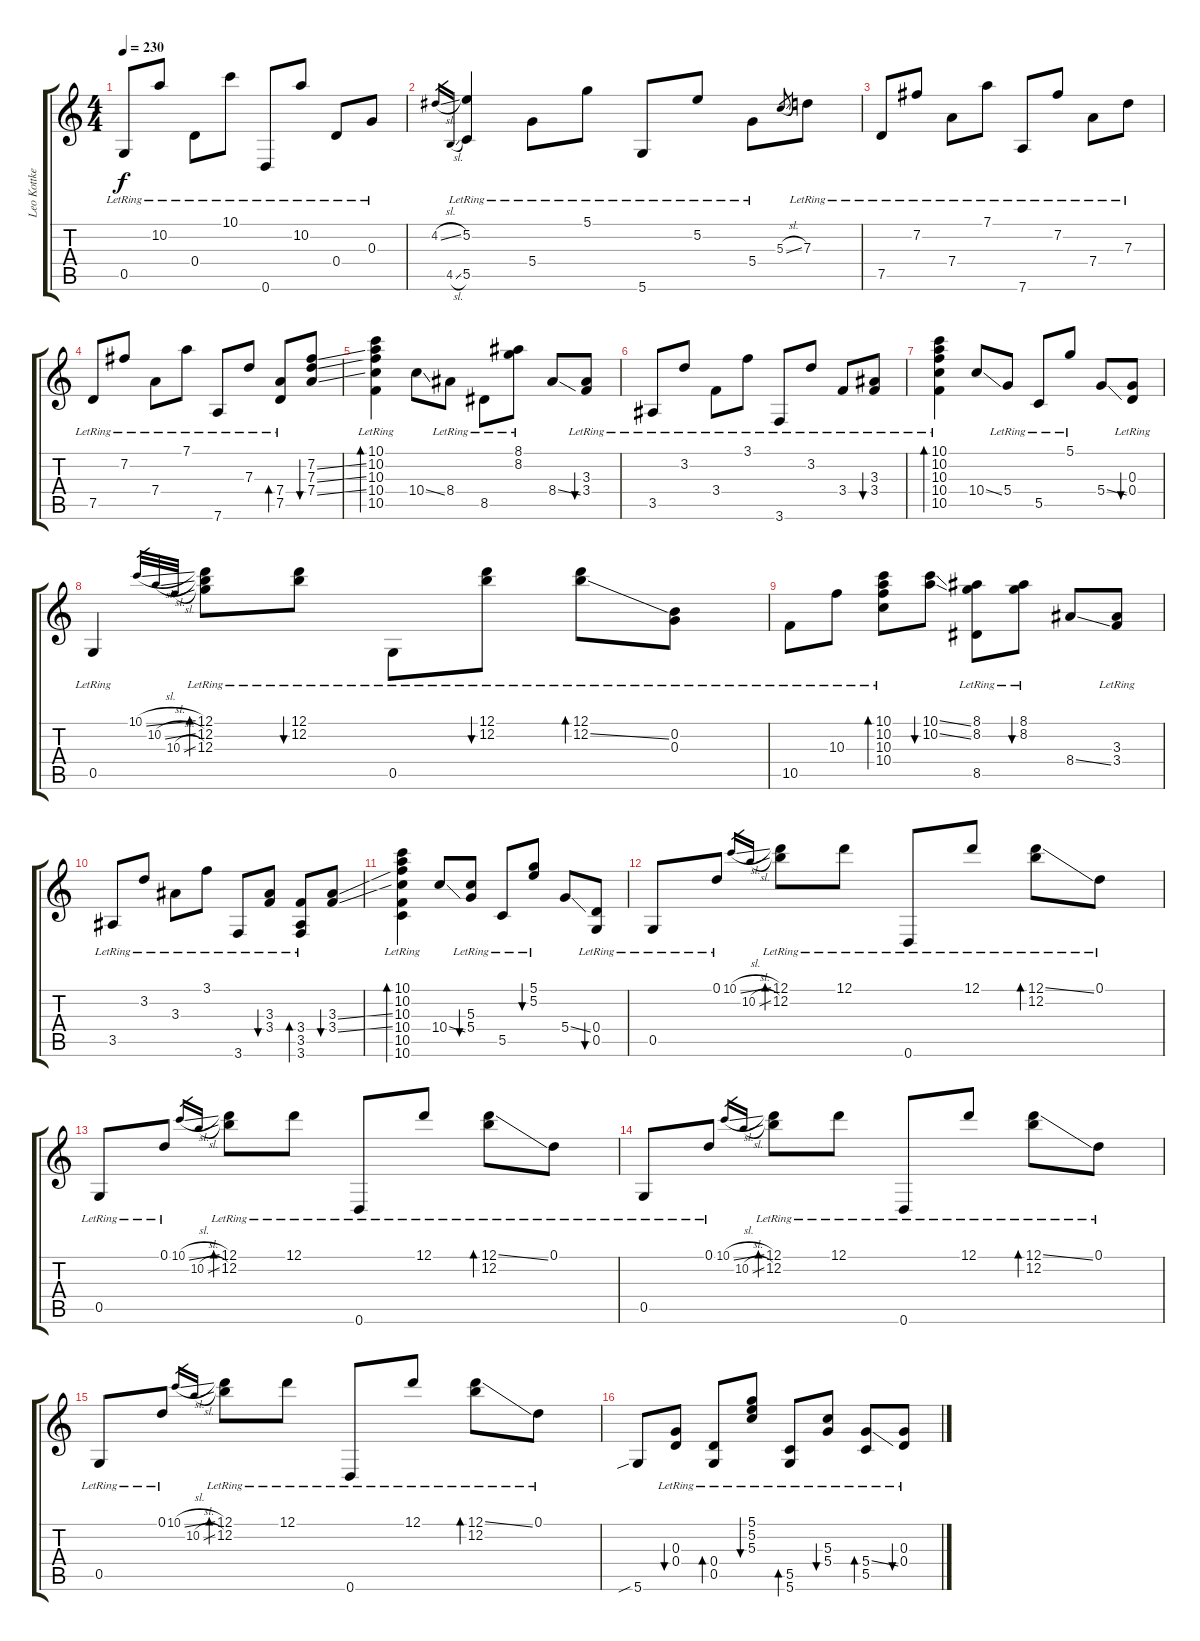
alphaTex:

\track ("Leo Kottke" "Leo Kottke") {instrument acousticguitarsteel}
\staff {score tabs}
\tuning (D4 B3 G3 D3 G2 D2) {hide}
\ts (4 4)
\tempo 230
\clef g2
\ks c
0.5{lr}.8{dy f} 10.2{lr}.8 0.4{lr}.8 10.1{lr}.8 0.6{lr}.8 10.2{lr}.8 0.4{lr}.8 0.3{lr}.8 |
4.2{sl}.16{gr} 4.5{sl}.16{gr} (5.2{lr} 5.5{lr}).4 5.4{lr}.8 5.1{lr}.8 5.6{lr}.8 5.2{lr}.8 5.4{lr}.8 5.3{sl}.8{gr} 7.3{lr}.8 |
7.5{lr}.8 7.2{lr}.8 7.4{lr}.8 7.1{lr}.8 7.6{lr}.8 7.2{lr}.8 7.4{lr}.8 7.3{lr}.8 |
7.5{lr}.8 7.2{lr}.8 7.4{lr}.8 7.1{lr}.8 7.6{lr}.8 7.3{lr}.8 (7.4{lr} 7.5{lr}).8{bd 30} (7.2{ss} 7.3{ss} 7.4{ss}).8{bu 30} |
(10.1{lr} 10.2{lr} 10.3{lr} 10.4{lr} 10.5{lr}).4{bd 30} 10.4{ss}.8 8.4{lr}.8 8.5{lr}.8 (8.1{lr} 8.2{lr}).8 8.4{ss}.8 (3.3{lr} 3.4{lr}).8{bu 30} |
3.5{lr}.8 3.2{lr}.8 3.4{lr}.8 3.1{lr}.8 3.6{lr}.8 3.2{lr}.8 3.4{lr}.8 (3.3{lr} 3.4{lr}).8{bu 30} |
(10.1{lr} 10.2{lr} 10.3{lr} 10.4{lr} 10.5{lr}).4{bd 30} 10.4{ss}.8 5.4{lr}.8 5.5{lr}.8 5.1{lr}.8 5.4{ss}.8 (0.3{lr} 0.4{lr}).8{bu 30} |
0.5{lr}.4 10.1{sl}.32{gr} 10.2{sl}.32{gr} 10.3{sl}.32{gr} (12.1{lr} 12.2{lr} 12.3{lr}).8{bd 30} (12.1{lr} 12.2{lr}).8{bu 30} 0.5{lr}.8 (12.1{lr} 12.2{lr}).8{bu 30} (12.1{lr} 12.2{ss}).8{bd 30} (0.2{lr} 0.3{lr}).8 |
10.5{lr}.8 10.3{lr}.8 (10.1{lr} 10.2{lr} 10.3{lr} 10.4{lr}).8{bd 30} (10.1{ss} 10.2{ss}).8{bu 30} (8.1{lr} 8.2{lr} 8.5{lr}).8 (8.1{lr} 8.2{lr}).8{bu 30} 8.4{ss}.8 (3.3{lr} 3.4{lr}).8 |
3.5{lr}.8 3.2{lr}.8 3.3{lr}.8 3.1{lr}.8 3.6{lr}.8 (3.3{lr} 3.4{lr}).8{bu 30} (3.4{lr} 3.5{lr} 3.6{lr}).8{bd 30} (3.3{ss} 3.4{ss}).8{bu 30} |
(10.1{lr} 10.2{lr} 10.3{lr} 10.4{lr} 10.5{lr} 10.6{lr}).4{bd 30} 10.4{ss}.8 (5.3{lr} 5.4{lr}).8{bu 30} 5.5{lr}.8 (5.1{lr} 5.2{lr}).8{bu 30} 5.4{ss}.8 (0.4{lr} 0.5{lr}).8{bu 30} |
0.5{lr}.8 0.1{lr}.8 10.1{sl}.16{gr} 10.2{sl}.16{gr} (12.1{lr} 12.2{lr}).8{bd 30} 12.1{lr}.8 0.6{lr}.8 12.1{lr}.8 (12.1{ss} 12.2{lr}).8{bd 30} 0.1{lr}.8 |
0.5{lr}.8 0.1{lr}.8 10.1{sl}.16{gr} 10.2{sl}.16{gr} (12.1{lr} 12.2{lr}).8{bd 30} 12.1{lr}.8 0.6{lr}.8 12.1{lr}.8 (12.1{ss} 12.2{lr}).8{bd 30} 0.1{lr}.8 |
0.5{lr}.8 0.1{lr}.8 10.1{sl}.16{gr} 10.2{sl}.16{gr} (12.1{lr} 12.2{lr}).8{bd 30} 12.1{lr}.8 0.6{lr}.8 12.1{lr}.8 (12.1{ss} 12.2{lr}).8{bd 30} 0.1{lr}.8 |
0.5{lr}.8 0.1{lr}.8 10.1{sl}.16{gr} 10.2{sl}.16{gr} (12.1{lr} 12.2{lr}).8{bd 30} 12.1{lr}.8 0.6{lr}.8 12.1{lr}.8 (12.1{ss} 12.2{lr}).8{bd 30} 0.1{lr}.8 |
5.6{sib}.8 (0.3{lr} 0.4{lr}).8{bu 30} (0.4{lr} 0.5{lr}).8{bd 30} (5.1{lr} 5.2{lr} 5.3{lr}).8{bu 30} (5.5{lr} 5.6{lr}).8{bd 30} (5.3{lr} 5.4{lr}).8{bu 30} (5.4{ss} 5.5{lr}).8{bd 30} (0.3{lr} 0.4{lr}).8{bu 30}
